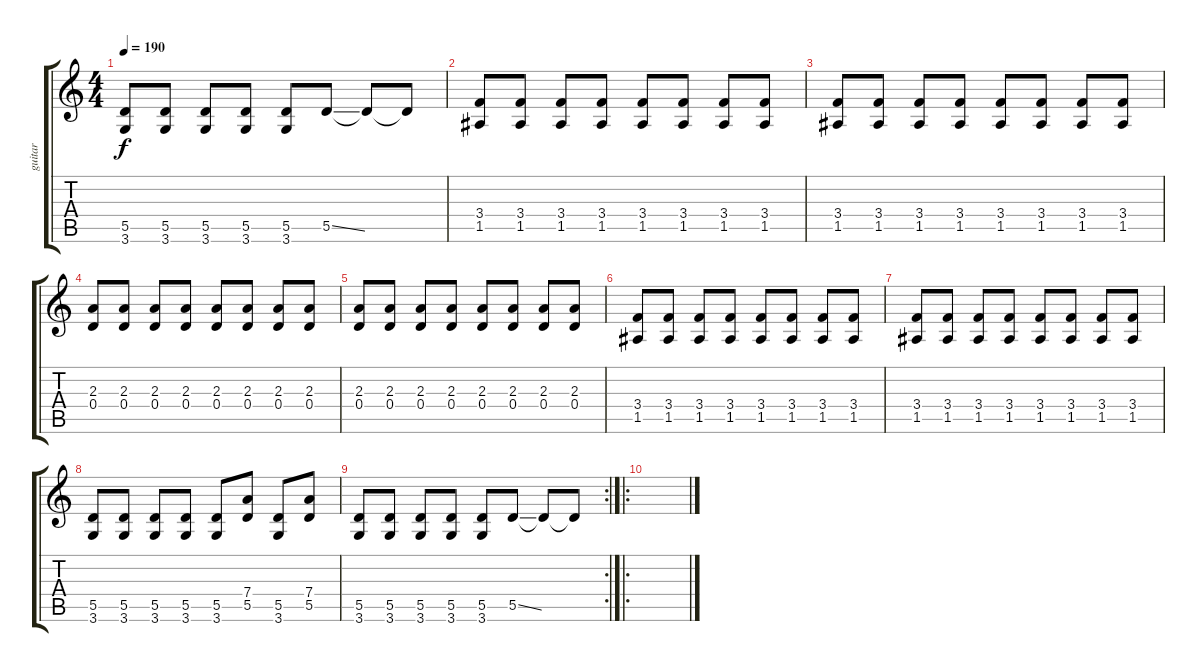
\track ("guitar" "guitar") {instrument electricguitarjazz}
\staff {score tabs}
\tuning (E4 B3 G3 D3 A2 E2) {hide}
\ts (4 4)
\tempo 190
\clef g2
\ks c
(5.5 3.6).8{dy f} (5.5 3.6).8 (5.5 3.6).8 (5.5 3.6).8 (5.5 3.6).8 5.5{ss}.8 5.5{t}.8 5.5{t}.8 |
(3.4 1.5).8 (3.4 1.5).8 (3.4 1.5).8 (3.4 1.5).8 (3.4 1.5).8 (3.4 1.5).8 (3.4 1.5).8 (3.4 1.5).8 |
(3.4 1.5).8 (3.4 1.5).8 (3.4 1.5).8 (3.4 1.5).8 (3.4 1.5).8 (3.4 1.5).8 (3.4 1.5).8 (3.4 1.5).8 |
(2.3 0.4).8 (2.3 0.4).8 (2.3 0.4).8 (2.3 0.4).8 (2.3 0.4).8 (2.3 0.4).8 (2.3 0.4).8 (2.3 0.4).8 |
(2.3 0.4).8 (2.3 0.4).8 (2.3 0.4).8 (2.3 0.4).8 (2.3 0.4).8 (2.3 0.4).8 (2.3 0.4).8 (2.3 0.4).8 |
(3.4 1.5).8 (3.4 1.5).8 (3.4 1.5).8 (3.4 1.5).8 (3.4 1.5).8 (3.4 1.5).8 (3.4 1.5).8 (3.4 1.5).8 |
(3.4 1.5).8 (3.4 1.5).8 (3.4 1.5).8 (3.4 1.5).8 (3.4 1.5).8 (3.4 1.5).8 (3.4 1.5).8 (3.4 1.5).8 |
(5.5 3.6).8 (5.5 3.6).8 (5.5 3.6).8 (5.5 3.6).8 (5.5 3.6).8 (7.4 5.5).8 (5.5 3.6).8 (7.4 5.5).8 |
\rc 2
(5.5 3.6).8 (5.5 3.6).8 (5.5 3.6).8 (5.5 3.6).8 (5.5 3.6).8 5.5{ss}.8 5.5{t}.8 5.5{t}.8 |
\ro
